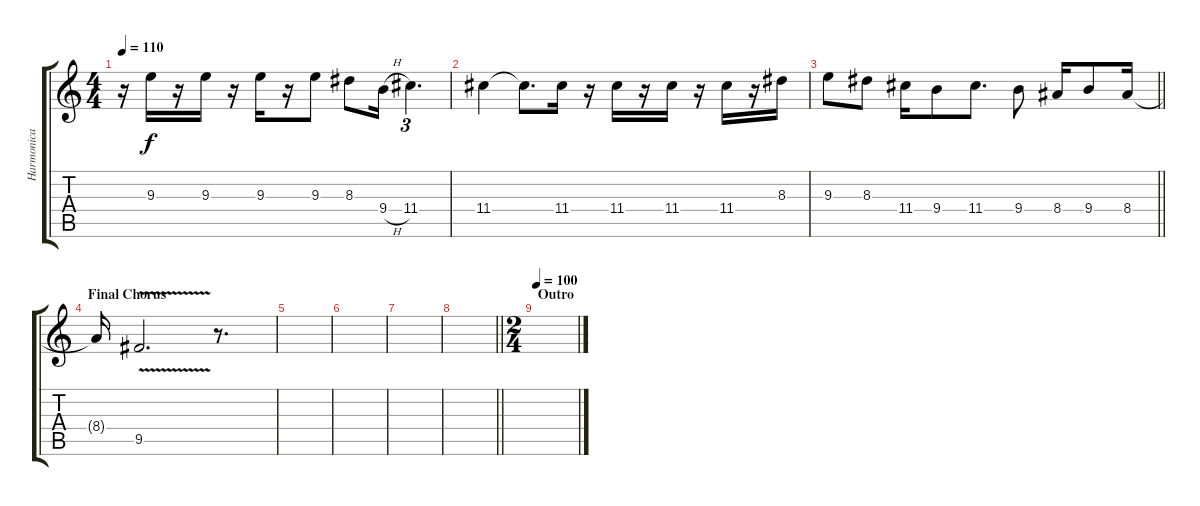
\track ("Harmonica Solo(Guitar Version)" "Harmonica ") {mute instrument distortionguitar}
\staff {score tabs}
\tuning (E4 B3 G3 D3 A2 E2) {hide}
\ts (4 4)
\tempo 110
\clef g2
\ks c
r.16{dy f} 9.3.16 r.16 9.3.16 r.16 9.3.16 r.16 9.3.8 8.3.8 9.4{h}.16 11.4.4{d tu (3 2)} |
11.4.4 11.4{t}.8{d} 11.4.16 r.16 11.4.16 r.16 11.4.16 r.16 11.4.16 r.16 8.3.16 |
\barLineRight lightlight
9.3.8 8.3.8 11.4.16 9.4.8 11.4.8{d} 9.4.8 8.4.16 9.4.8 8.4.16 |
\section ("" "Final Chorus")
8.4{t}.16 9.5{v}.2{d} r.8{d} |
|
|
|
\barLineRight lightlight
|
\ts (2 4)
\section ("" "Outro")
\tempo 100
